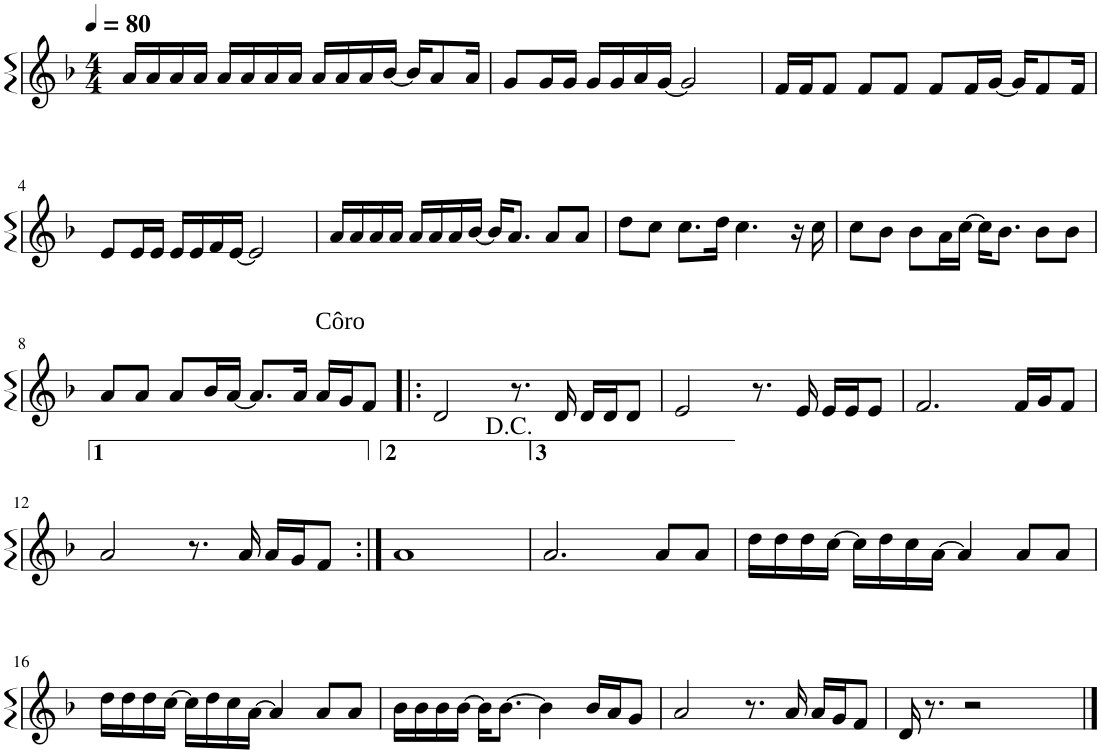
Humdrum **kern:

**kern
*part1
*staff1
*I"P1
*clefG2
*k[b-]
*d:
*M4/4
*MM80
=1
16a/LL
16a/
16a/
16a/JJ
16a/LL
16a/
16a/
16a/JJ
16a/LL
16a/
16a/
[16b-/JJ
16b-/KL]
8a/
16a/Jk
=2
8g/L
16g/L
16g/JJ
16g/LL
16g/
16a/
[16g/JJ
2g/]
=3
16f/LL
16f/J
8f/J
8f/L
8f/J
8f/L
16f/L
[16g/JJ
16g/KL]
8f/
16f/Jk
!!LO:LB:g=z
=4
8e/L
16e/L
16e/JJ
16e/LL
16e/
16f/
[16e/JJ
2e/]
=5
16a/LL
16a/
16a/
16a/JJ
16a/LL
16a/
16a/
[16b-/JJ
16b-/KL]
8.a/J
8a/L
8a/J
=6
8dd\L
8cc\J
8.cc\L
16dd\Jk
4.cc\
16r
16cc\
=7
8cc\L
8b-\J
8b-\L
16a\L
[16cc\JJ
16cc\KL]
8.b-\J
8b-\L
8b-\J
!!LO:LB:g=z
=8
8a/L
8a/J
8a/L
16b-/L
[16a/JJ
8.a/L]
16a/Jk
!LO:TX:a:t=Côro
16a/LL
16g/J
8f/J
=9!|:
2d/
8.r
16d/
16d/LL
16d/J
8d/J
=10
2e/
8.r
16e/
16e/LL
16e/J
8e/J
=11
2.f/
16f/LL
16g/J
8f/J
!!LO:LB:g=z
=12
2a/
8.r
16a/
16a/LL
16g/J
8f/J
=13:|!
1a
=14
2.a/
8a/L
8a/J
=15
16dd\LL
16dd\
16dd\
[16cc\JJ
16cc\LL]
16dd\
16cc\
[16a\JJ
4a/]
8a/L
8a/J
!!LO:LB:g=z
=16
16dd\LL
16dd\
16dd\
[16cc\JJ
16cc\LL]
16dd\
16cc\
[16a\JJ
4a/]
8a/L
8a/J
=17
16b-\LL
16b-\
16b-\
[16b-\JJ
16b-\KL]
[8.b-\J
4b-\]
16b-/LL
16a/J
8g/J
=18
2a/
8.r
16a/
16a/LL
16g/J
8f/J
=19
16d/
8.r
2r
4ryy
==
*-
